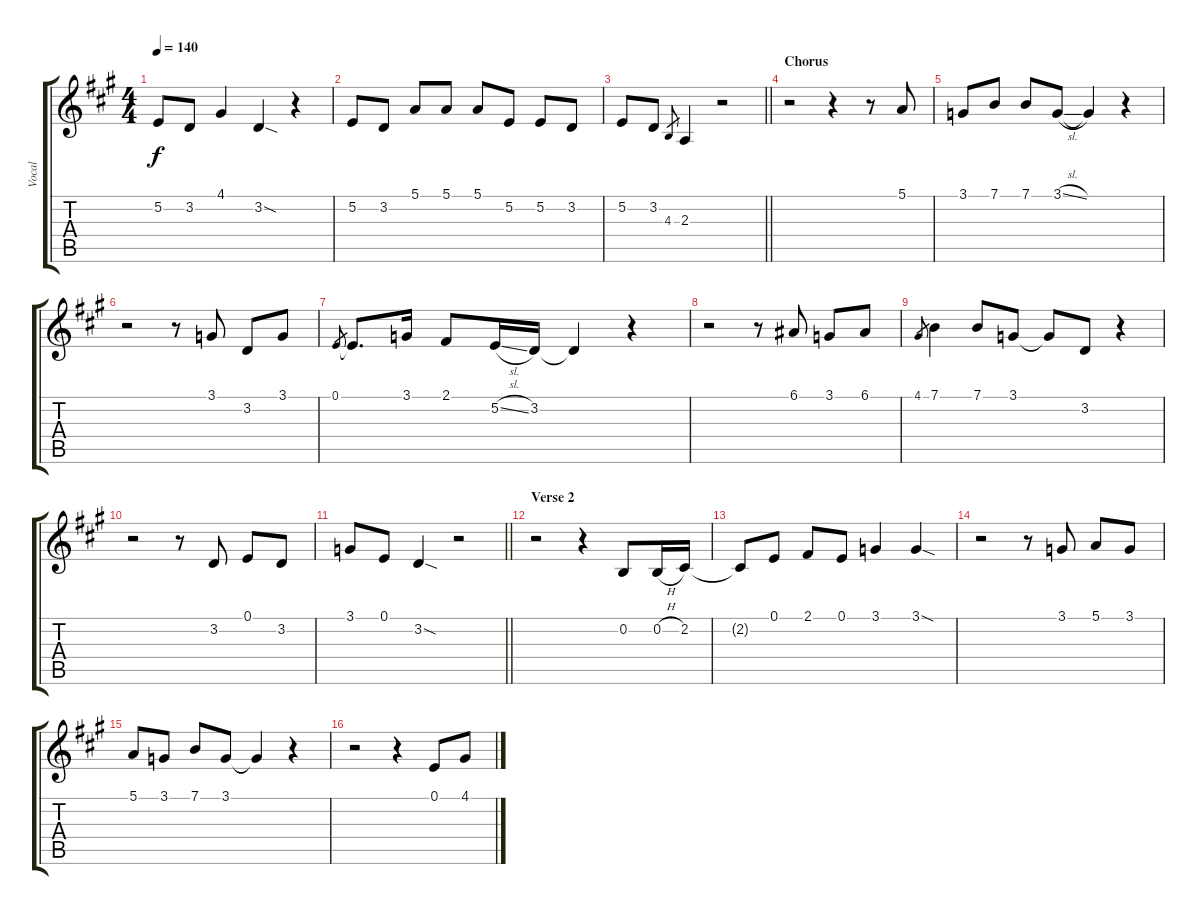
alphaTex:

\track ("Vocal" "Vocal") {instrument trombone}
\staff {score tabs}
\tuning (E4 B3 G3 D3 A2 E2) {hide}
\ts (4 4)
\tempo 140
\clef g2
\ks a
5.2.8{dy f} 3.2.8 4.1.4 3.2{sod}.4 r.4 |
5.2.8 3.2.8 5.1.8 5.1.8 5.1.8 5.2.8 5.2.8 3.2.8 |
\barLineRight lightlight
5.2.8 3.2.8 4.3.8{gr} 2.3.4 r.2 |
\section ("" "Chorus")
r.2 r.4 r.8 5.1.8 |
3.1.8 7.1.8 7.1.8 3.1{sl}.8 3.1{t}.4 r.4 |
r.2 r.8 3.1.8 3.2.8 3.1.8 |
0.1.8{gr} 0.1{t}.8{d} 3.1.16 2.1.8 5.2{sl}.16 3.2.16 3.2{t}.4 r.4 |
r.2 r.8 6.1.8 3.1.8 6.1.8 |
4.1.8{gr} 7.1.4 7.1.8 3.1.8 3.1{t}.8 3.2.8 r.4 |
r.2 r.8 3.2.8 0.1.8 3.2.8 |
\barLineRight lightlight
3.1.8 0.1.8 3.2{sod}.4 r.2 |
\section ("" "Verse 2")
r.2 r.4 0.2.8 0.2{h}.16 2.2.16 |
2.2{t}.8 0.1.8 2.1.8 0.1.8 3.1.4 3.1{sod}.4 |
r.2 r.8 3.1.8 5.1.8 3.1.8 |
5.1.8 3.1.8 7.1.8 3.1.8 3.1{t}.4 r.4 |
r.2 r.4 0.1.8 4.1.8
